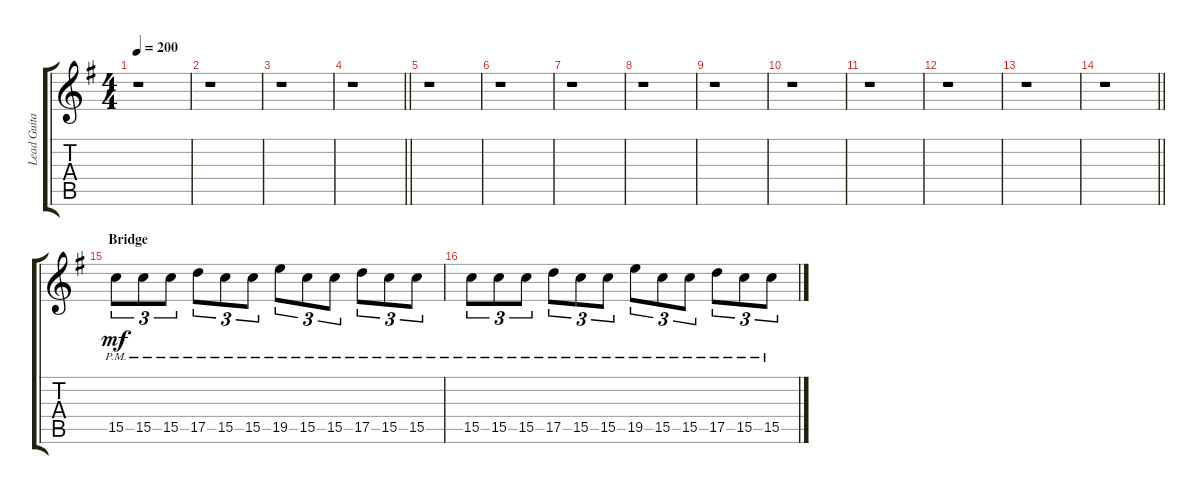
\track ("Lead Guitar A" "Lead Guita") {instrument overdrivenguitar}
\staff {score tabs}
\tuning (E4 B3 G3 D3 A2 E2) {hide}
\ts (4 4)
\tempo 200
\clef g2
\ks g
r.1{dy mf} |
r.1 |
r.1 |
\barLineRight lightlight
r.1 |
\section ("" "")
r.1 |
r.1 |
r.1 |
r.1 |
r.1 |
r.1 |
r.1 |
r.1 |
r.1 |
\barLineRight lightlight
r.1 |
\section ("" "Bridge")
15.5{pm}.8{tu (3 2)} 15.5{pm}.8{tu (3 2)} 15.5{pm}.8{tu (3 2)} 17.5{pm}.8{tu (3 2)} 15.5{pm}.8{tu (3 2)} 15.5{pm}.8{tu (3 2)} 19.5{pm}.8{tu (3 2)} 15.5{pm}.8{tu (3 2)} 15.5{pm}.8{tu (3 2)} 17.5{pm}.8{tu (3 2)} 15.5{pm}.8{tu (3 2)} 15.5{pm}.8{tu (3 2)} |
15.5{pm}.8{tu (3 2)} 15.5{pm}.8{tu (3 2)} 15.5{pm}.8{tu (3 2)} 17.5{pm}.8{tu (3 2)} 15.5{pm}.8{tu (3 2)} 15.5{pm}.8{tu (3 2)} 19.5{pm}.8{tu (3 2)} 15.5{pm}.8{tu (3 2)} 15.5{pm}.8{tu (3 2)} 17.5{pm}.8{tu (3 2)} 15.5{pm}.8{tu (3 2)} 15.5{pm}.8{tu (3 2)}
